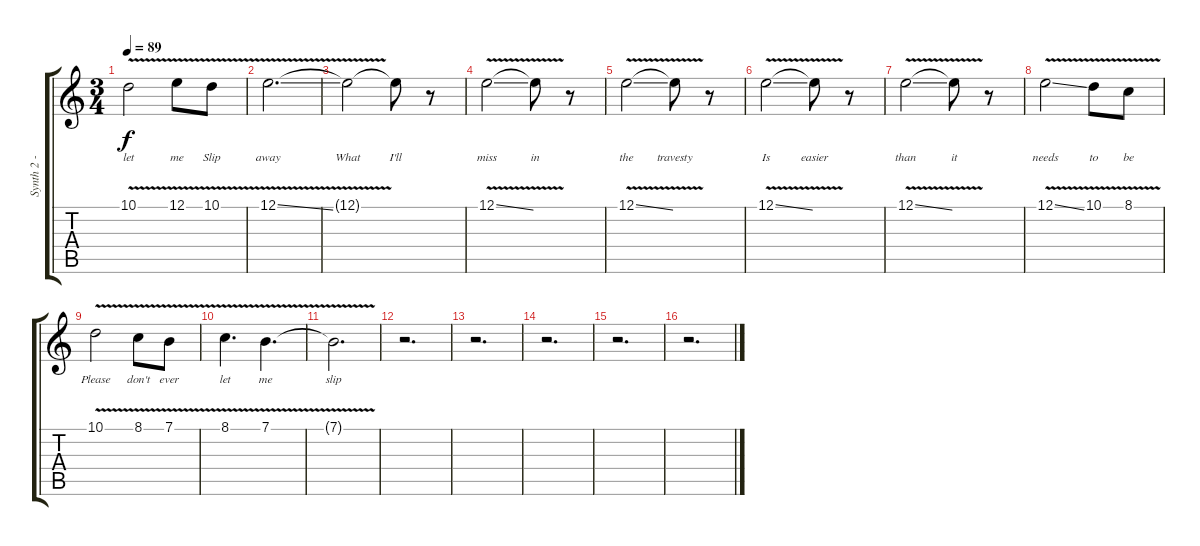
\track ("Synth 2 - Voice" "Synth 2 - ") {instrument choiraahs}
\staff {score tabs}
\tuning (E4 C4 G3 C3 G2 C2) {hide}
\ts (3 4)
\tempo 89
\clef g2
\ks c
10.1{v}.2{lyrics (0 "let") lyrics (1 "") lyrics (2 "") lyrics (3 "") lyrics (4 "") dy f} 12.1{v}.8{lyrics (0 "me") lyrics (1 "") lyrics (2 "") lyrics (3 "") lyrics (4 "")} 10.1{v}.8{lyrics (0 "Slip") lyrics (1 "") lyrics (2 "") lyrics (3 "") lyrics (4 "")} |
12.1{v ss}.2{d lyrics (0 "away") lyrics (1 "") lyrics (2 "") lyrics (3 "") lyrics (4 "")} |
12.1{t}.2{lyrics (0 "What") lyrics (1 "") lyrics (2 "") lyrics (3 "") lyrics (4 "")} 12.1{t}.8{lyrics (0 "I'll") lyrics (1 "") lyrics (2 "") lyrics (3 "") lyrics (4 "")} r.8 |
12.1{v ss}.2{lyrics (0 "miss") lyrics (1 "") lyrics (2 "") lyrics (3 "") lyrics (4 "")} 12.1{t}.8{lyrics (0 "in") lyrics (1 "") lyrics (2 "") lyrics (3 "") lyrics (4 "")} r.8 |
12.1{v ss}.2{lyrics (0 "the") lyrics (1 "") lyrics (2 "") lyrics (3 "") lyrics (4 "")} 12.1{t}.8{lyrics (0 "travesty") lyrics (1 "") lyrics (2 "") lyrics (3 "") lyrics (4 "")} r.8 |
12.1{v ss}.2{lyrics (0 "Is") lyrics (1 "") lyrics (2 "") lyrics (3 "") lyrics (4 "")} 12.1{t}.8{lyrics (0 "easier") lyrics (1 "") lyrics (2 "") lyrics (3 "") lyrics (4 "")} r.8 |
12.1{v ss}.2{lyrics (0 "than") lyrics (1 "") lyrics (2 "") lyrics (3 "") lyrics (4 "")} 12.1{t}.8{lyrics (0 "it") lyrics (1 "") lyrics (2 "") lyrics (3 "") lyrics (4 "")} r.8 |
12.1{v ss}.2{lyrics (0 "needs") lyrics (1 "") lyrics (2 "") lyrics (3 "") lyrics (4 "")} 10.1{v}.8{lyrics (0 "to") lyrics (1 "") lyrics (2 "") lyrics (3 "") lyrics (4 "")} 8.1{v}.8{lyrics (0 "be") lyrics (1 "") lyrics (2 "") lyrics (3 "") lyrics (4 "")} |
10.1{v}.2{lyrics (0 "Please") lyrics (1 "") lyrics (2 "") lyrics (3 "") lyrics (4 "")} 8.1{v}.8{lyrics (0 "don't") lyrics (1 "") lyrics (2 "") lyrics (3 "") lyrics (4 "")} 7.1{v}.8{lyrics (0 "ever") lyrics (1 "") lyrics (2 "") lyrics (3 "") lyrics (4 "")} |
8.1{v}.4{d lyrics (0 "let") lyrics (1 "") lyrics (2 "") lyrics (3 "") lyrics (4 "")} 7.1{v}.4{d lyrics (0 "me") lyrics (1 "") lyrics (2 "") lyrics (3 "") lyrics (4 "")} |
7.1{v t}.2{d lyrics (0 "slip") lyrics (1 "") lyrics (2 "") lyrics (3 "") lyrics (4 "")} |
r.2{d} |
r.2{d} |
r.2{d} |
r.2{d} |
r.2{d}
